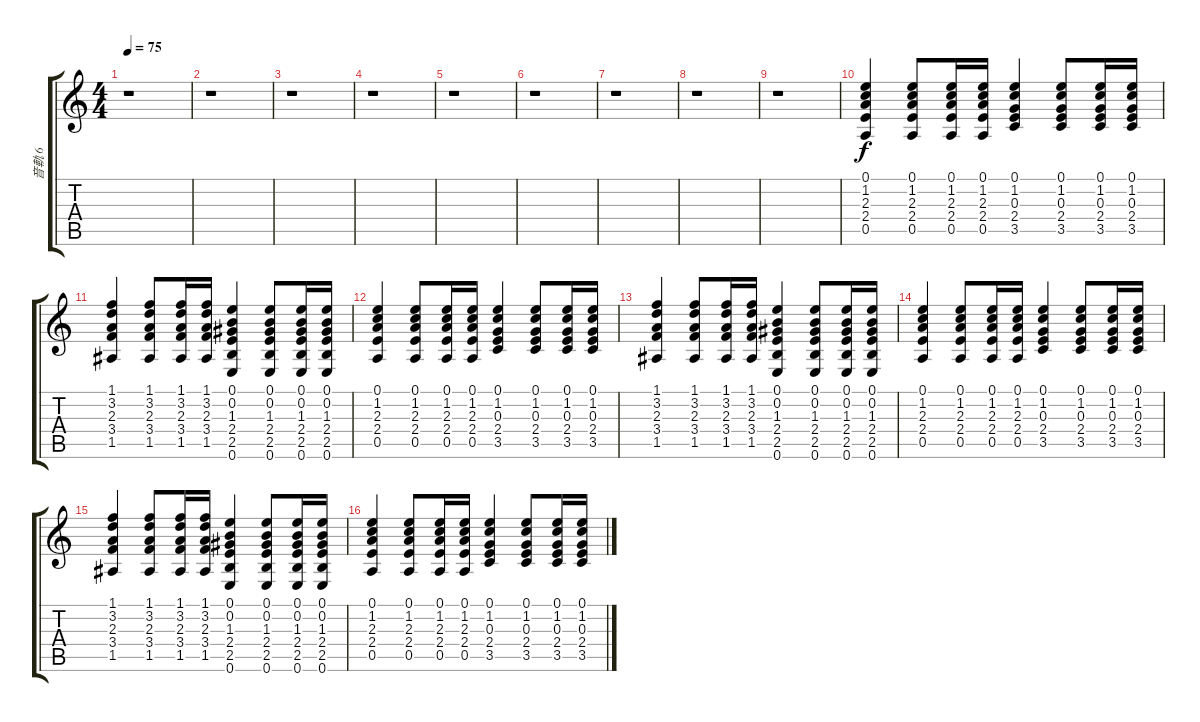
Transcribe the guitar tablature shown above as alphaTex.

\track ("音軌 6" "音軌 6") {instrument acousticguitarsteel}
\staff {score tabs}
\tuning (E4 B3 G3 D3 A2 E2) {hide}
\ts (4 4)
\tempo 75
\clef g2
\ks c
r.1{dy f instrument acousticguitarsteel} |
r.1 |
r.1 |
r.1 |
r.1 |
r.1 |
r.1 |
r.1 |
r.1 |
(0.1 1.2 2.3 2.4 0.5).4 (0.1 1.2 2.3 2.4 0.5).8 (0.1 1.2 2.3 2.4 0.5).16 (0.1 1.2 2.3 2.4 0.5).16 (0.1 1.2 0.3 2.4 3.5).4 (0.1 1.2 0.3 2.4 3.5).8 (0.1 1.2 0.3 2.4 3.5).16 (0.1 1.2 0.3 2.4 3.5).16 |
(1.1 3.2 2.3 3.4 1.5).4 (1.1 3.2 2.3 3.4 1.5).8 (1.1 3.2 2.3 3.4 1.5).16 (1.1 3.2 2.3 3.4 1.5).16 (0.1 0.2 1.3 2.4 2.5 0.6).4 (0.1 0.2 1.3 2.4 2.5 0.6).8 (0.1 0.2 1.3 2.4 2.5 0.6).16 (0.1 0.2 1.3 2.4 2.5 0.6).16 |
(0.1 1.2 2.3 2.4 0.5).4 (0.1 1.2 2.3 2.4 0.5).8 (0.1 1.2 2.3 2.4 0.5).16 (0.1 1.2 2.3 2.4 0.5).16 (0.1 1.2 0.3 2.4 3.5).4 (0.1 1.2 0.3 2.4 3.5).8 (0.1 1.2 0.3 2.4 3.5).16 (0.1 1.2 0.3 2.4 3.5).16 |
(1.1 3.2 2.3 3.4 1.5).4 (1.1 3.2 2.3 3.4 1.5).8 (1.1 3.2 2.3 3.4 1.5).16 (1.1 3.2 2.3 3.4 1.5).16 (0.1 0.2 1.3 2.4 2.5 0.6).4 (0.1 0.2 1.3 2.4 2.5 0.6).8 (0.1 0.2 1.3 2.4 2.5 0.6).16 (0.1 0.2 1.3 2.4 2.5 0.6).16 |
(0.1 1.2 2.3 2.4 0.5).4 (0.1 1.2 2.3 2.4 0.5).8 (0.1 1.2 2.3 2.4 0.5).16 (0.1 1.2 2.3 2.4 0.5).16 (0.1 1.2 0.3 2.4 3.5).4 (0.1 1.2 0.3 2.4 3.5).8 (0.1 1.2 0.3 2.4 3.5).16 (0.1 1.2 0.3 2.4 3.5).16 |
(1.1 3.2 2.3 3.4 1.5).4 (1.1 3.2 2.3 3.4 1.5).8 (1.1 3.2 2.3 3.4 1.5).16 (1.1 3.2 2.3 3.4 1.5).16 (0.1 0.2 1.3 2.4 2.5 0.6).4 (0.1 0.2 1.3 2.4 2.5 0.6).8 (0.1 0.2 1.3 2.4 2.5 0.6).16 (0.1 0.2 1.3 2.4 2.5 0.6).16 |
(0.1 1.2 2.3 2.4 0.5).4 (0.1 1.2 2.3 2.4 0.5).8 (0.1 1.2 2.3 2.4 0.5).16 (0.1 1.2 2.3 2.4 0.5).16 (0.1 1.2 0.3 2.4 3.5).4 (0.1 1.2 0.3 2.4 3.5).8 (0.1 1.2 0.3 2.4 3.5).16 (0.1 1.2 0.3 2.4 3.5).16
